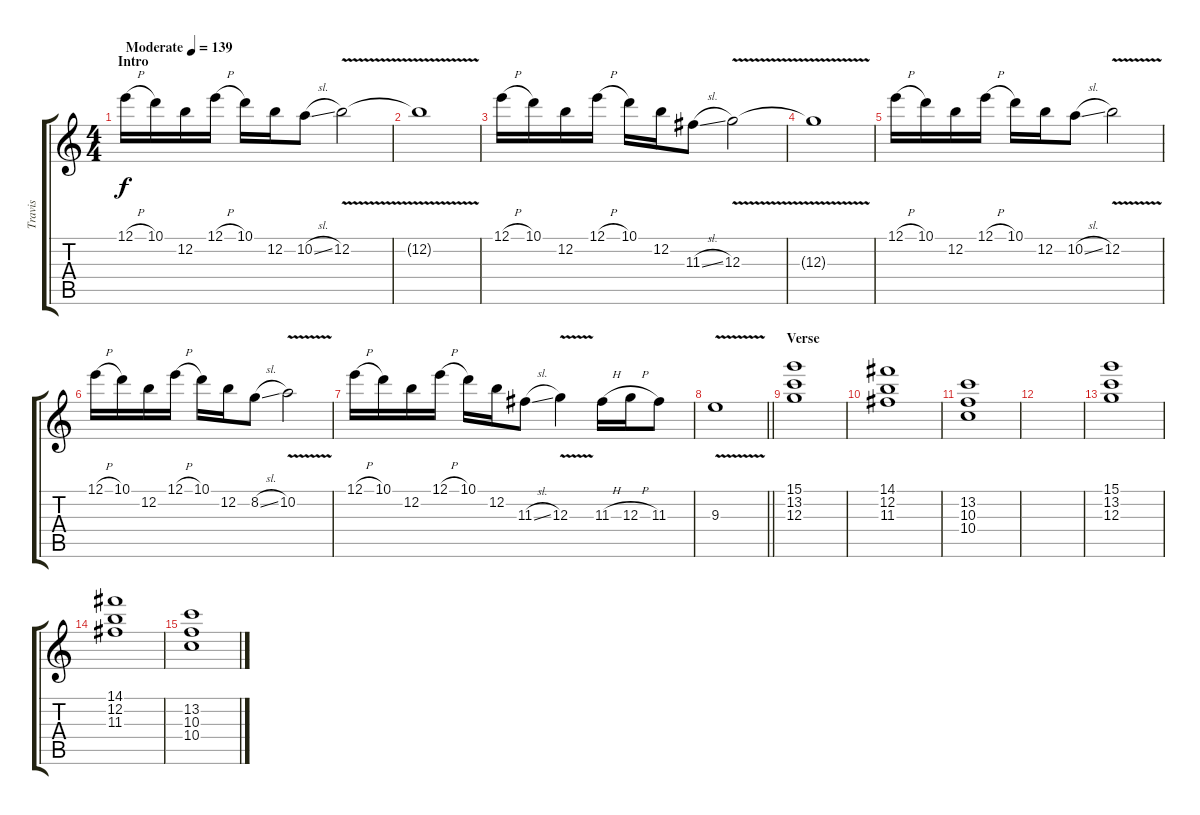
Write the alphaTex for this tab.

\track ("Travis" "Travis") {instrument electricguitarclean}
\staff {score tabs}
\tuning (E4 B3 G3 D3 A2 E2) {hide}
\ts (4 4)
\section ("" "Intro")
\tempo (139 "Moderate")
\clef g2
\ks c
12.1{h}.16{dy f instrument electricguitarclean} 10.1.16 12.2.16 12.1{h}.16 10.1.16 12.2.16 10.2{sl}.8 12.2{v}.2 |
12.2{t}.1 |
12.1{h}.16 10.1.16 12.2.16 12.1{h}.16 10.1.16 12.2.16 11.3{sl}.8 12.3{v}.2 |
12.3{t}.1 |
12.1{h}.16 10.1.16 12.2.16 12.1{h}.16 10.1.16 12.2.16 10.2{sl}.8 12.2{v}.2 |
12.1{h}.16 10.1.16 12.2.16 12.1{h}.16 10.1.16 12.2.16 8.2{sl}.8 10.2{v}.2 |
12.1{h}.16 10.1.16 12.2.16 12.1{h}.16 10.1.16 12.2.16 11.3{sl}.8 12.3{v}.4 11.3{h}.16 12.3{h}.16 11.3.8 |
\barLineRight lightlight
9.3{v}.1 |
\section ("" "Verse")
(15.1 13.2 12.3).1 |
(14.1 12.2 11.3).1 |
(13.2 10.3 10.4).1 |
|
(15.1 13.2 12.3).1 |
(14.1 12.2 11.3).1 |
(13.2 10.3 10.4).1
